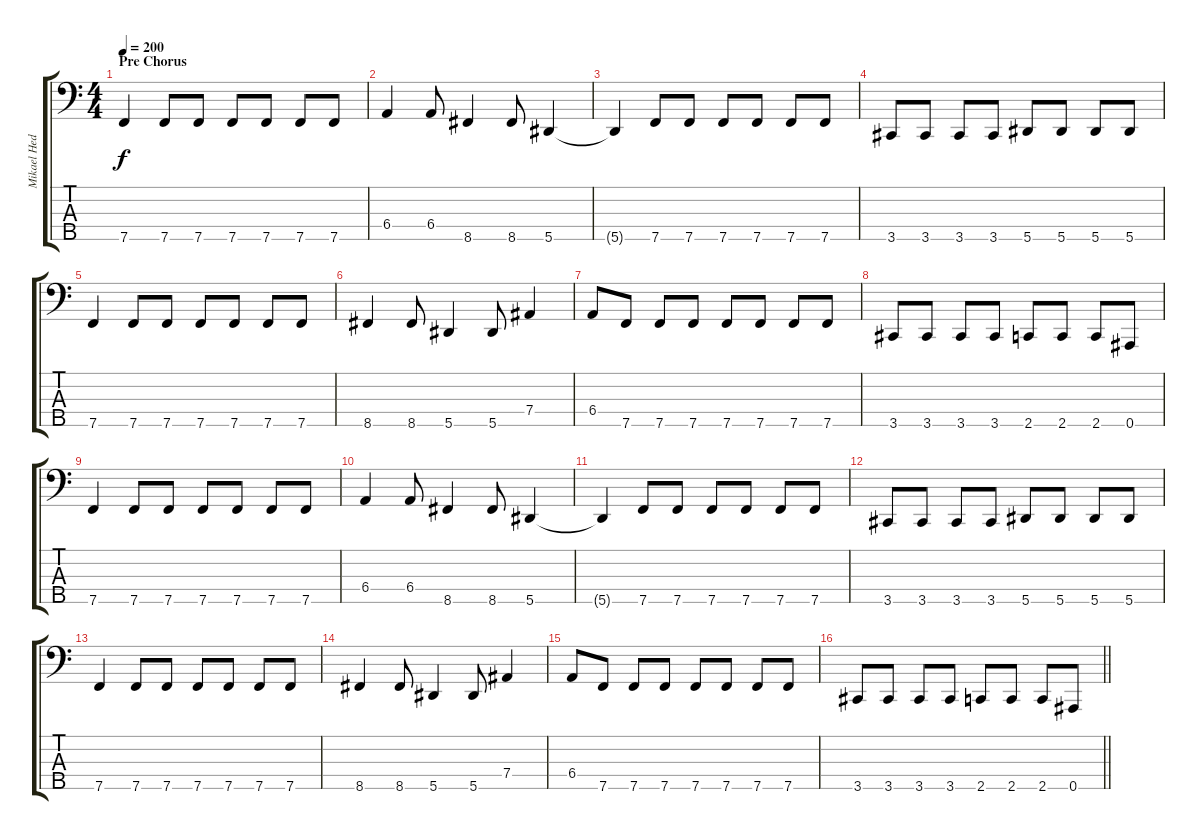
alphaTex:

\track ("Mikael Hedlund" "Mikael Hed") {instrument electricbassfinger}
\staff {score tabs}
\tuning (Gb2 Db2 Ab1 Eb1 Bb0) {hide}
\ts (4 4)
\section ("" "Pre Chorus")
\tempo 200
\clef f4
\ks c
7.5.4{dy f} 7.5.8 7.5.8 7.5.8 7.5.8 7.5.8 7.5.8 |
6.4.4 6.4.8 8.5.4 8.5.8 5.5.4 |
5.5{t}.4 7.5.8 7.5.8 7.5.8 7.5.8 7.5.8 7.5.8 |
3.5.8 3.5.8 3.5.8 3.5.8 5.5.8 5.5.8 5.5.8 5.5.8 |
7.5.4 7.5.8 7.5.8 7.5.8 7.5.8 7.5.8 7.5.8 |
8.5.4 8.5.8 5.5.4 5.5.8 7.4.4 |
6.4.8 7.5.8 7.5.8 7.5.8 7.5.8 7.5.8 7.5.8 7.5.8 |
3.5.8 3.5.8 3.5.8 3.5.8 2.5.8 2.5.8 2.5.8 0.5.8 |
7.5.4 7.5.8 7.5.8 7.5.8 7.5.8 7.5.8 7.5.8 |
6.4.4 6.4.8 8.5.4 8.5.8 5.5.4 |
5.5{t}.4 7.5.8 7.5.8 7.5.8 7.5.8 7.5.8 7.5.8 |
3.5.8 3.5.8 3.5.8 3.5.8 5.5.8 5.5.8 5.5.8 5.5.8 |
7.5.4 7.5.8 7.5.8 7.5.8 7.5.8 7.5.8 7.5.8 |
8.5.4 8.5.8 5.5.4 5.5.8 7.4.4 |
6.4.8 7.5.8 7.5.8 7.5.8 7.5.8 7.5.8 7.5.8 7.5.8 |
\barLineRight lightlight
3.5.8 3.5.8 3.5.8 3.5.8 2.5.8 2.5.8 2.5.8 0.5.8
